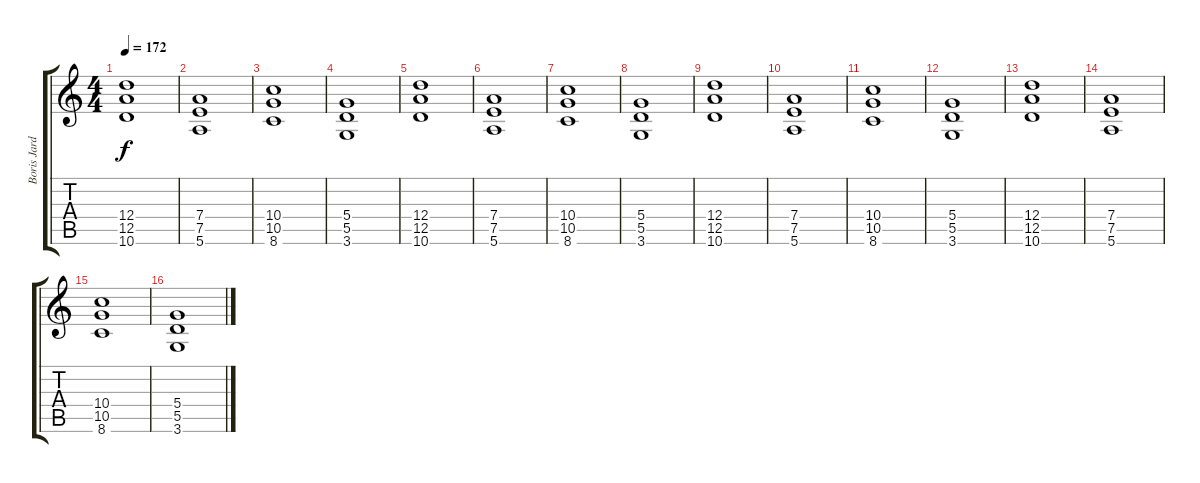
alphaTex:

\track ("Boris Jardel" "Boris Jard") {instrument distortionguitar}
\staff {score tabs}
\tuning (E4 B3 G3 D3 A2 E2) {hide}
\ts (4 4)
\tempo 172
\clef g2
\ks c
(12.4 12.5 10.6).1{dy f volume 10 instrument electricguitarclean} |
(7.4 7.5 5.6).1 |
(10.4 10.5 8.6).1 |
(5.4 5.5 3.6).1 |
(12.4 12.5 10.6).1{volume 10 instrument electricguitarclean} |
(7.4 7.5 5.6).1 |
(10.4 10.5 8.6).1 |
(5.4 5.5 3.6).1 |
(12.4 12.5 10.6).1{volume 10 instrument electricguitarclean} |
(7.4 7.5 5.6).1 |
(10.4 10.5 8.6).1 |
(5.4 5.5 3.6).1 |
(12.4 12.5 10.6).1{volume 10 instrument electricguitarclean} |
(7.4 7.5 5.6).1 |
(10.4 10.5 8.6).1 |
(5.4 5.5 3.6).1
